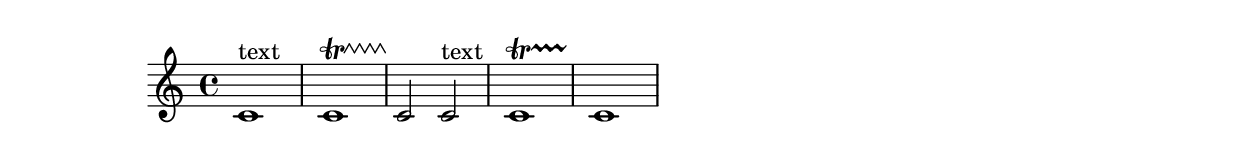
\version "2.14.0"

\header {
  texidoc = "Setting @code{'zigzag} style for spanners does not
cause spacing problems: in this example, the first text markup and
zigzag trillspanner have the same outside staff positioning as
the second markup and default trillspanner.
"
}

\relative c' {
  c1^"text"
  \override TrillSpanner #'style = #'zigzag
  c1\startTrillSpan
  c2^\stopTrillSpan c^"text"
  \revert TrillSpanner #'style
  c1\startTrillSpan
  c1^\stopTrillSpan
}
